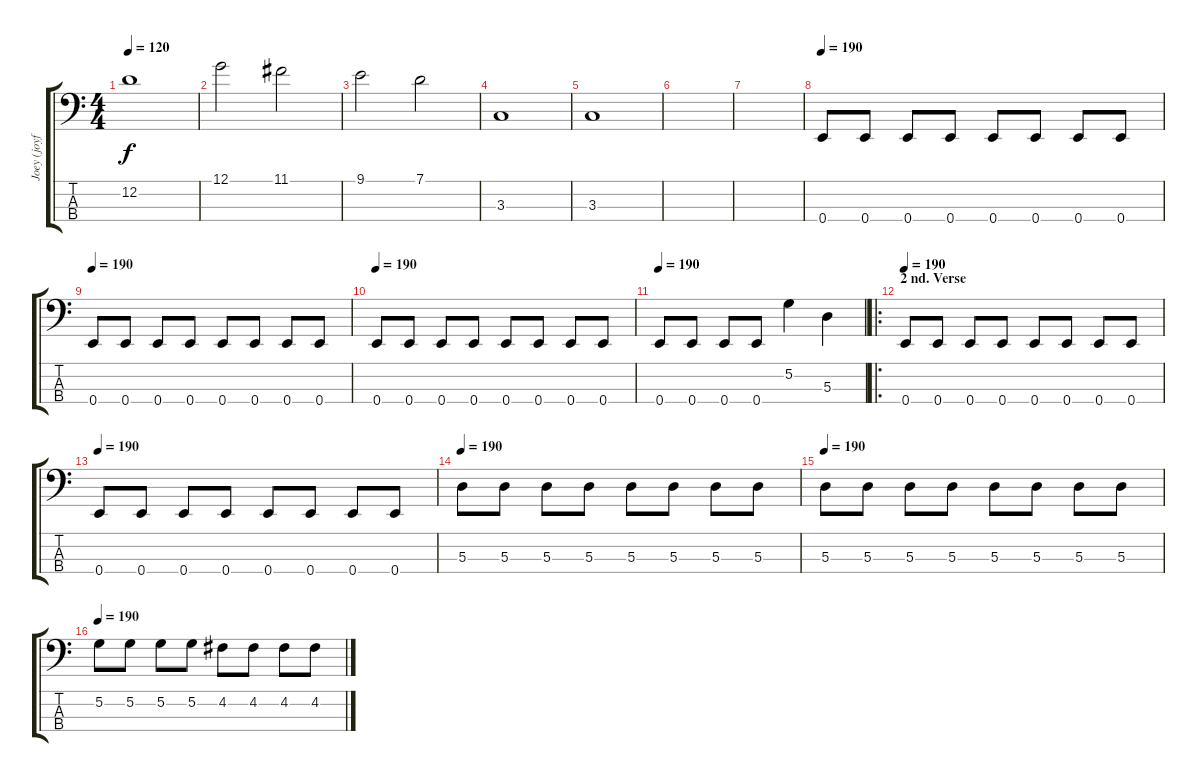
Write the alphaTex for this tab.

\track ("Joey (joyfull) De Maio" "Joey (joyf") {instrument electricbasspick}
\staff {score tabs}
\tuning (G2 D2 A1 E1) {hide}
\ts (4 4)
\tempo 120
\clef f4
\ks c
12.2.1{dy f} |
12.1.2 11.1.2 |
9.1.2 7.1.2 |
3.3.1 |
3.3.1 |
|
|
\tempo 190
0.4.8 0.4.8 0.4.8 0.4.8 0.4.8 0.4.8 0.4.8 0.4.8 |
\tempo 190
0.4.8 0.4.8 0.4.8 0.4.8 0.4.8 0.4.8 0.4.8 0.4.8 |
\tempo 190
0.4.8 0.4.8 0.4.8 0.4.8 0.4.8 0.4.8 0.4.8 0.4.8 |
\tempo 190
0.4.8 0.4.8 0.4.8 0.4.8 5.2.4 5.3.4 |
\ro
\section ("" "2 nd. Verse")
\tempo 190
0.4.8 0.4.8 0.4.8 0.4.8 0.4.8 0.4.8 0.4.8 0.4.8 |
\tempo 190
0.4.8 0.4.8 0.4.8 0.4.8 0.4.8 0.4.8 0.4.8 0.4.8 |
\tempo 190
5.3.8 5.3.8 5.3.8 5.3.8 5.3.8 5.3.8 5.3.8 5.3.8 |
\tempo 190
5.3.8 5.3.8 5.3.8 5.3.8 5.3.8 5.3.8 5.3.8 5.3.8 |
\tempo 190
5.2.8 5.2.8 5.2.8 5.2.8 4.2.8 4.2.8 4.2.8 4.2.8
